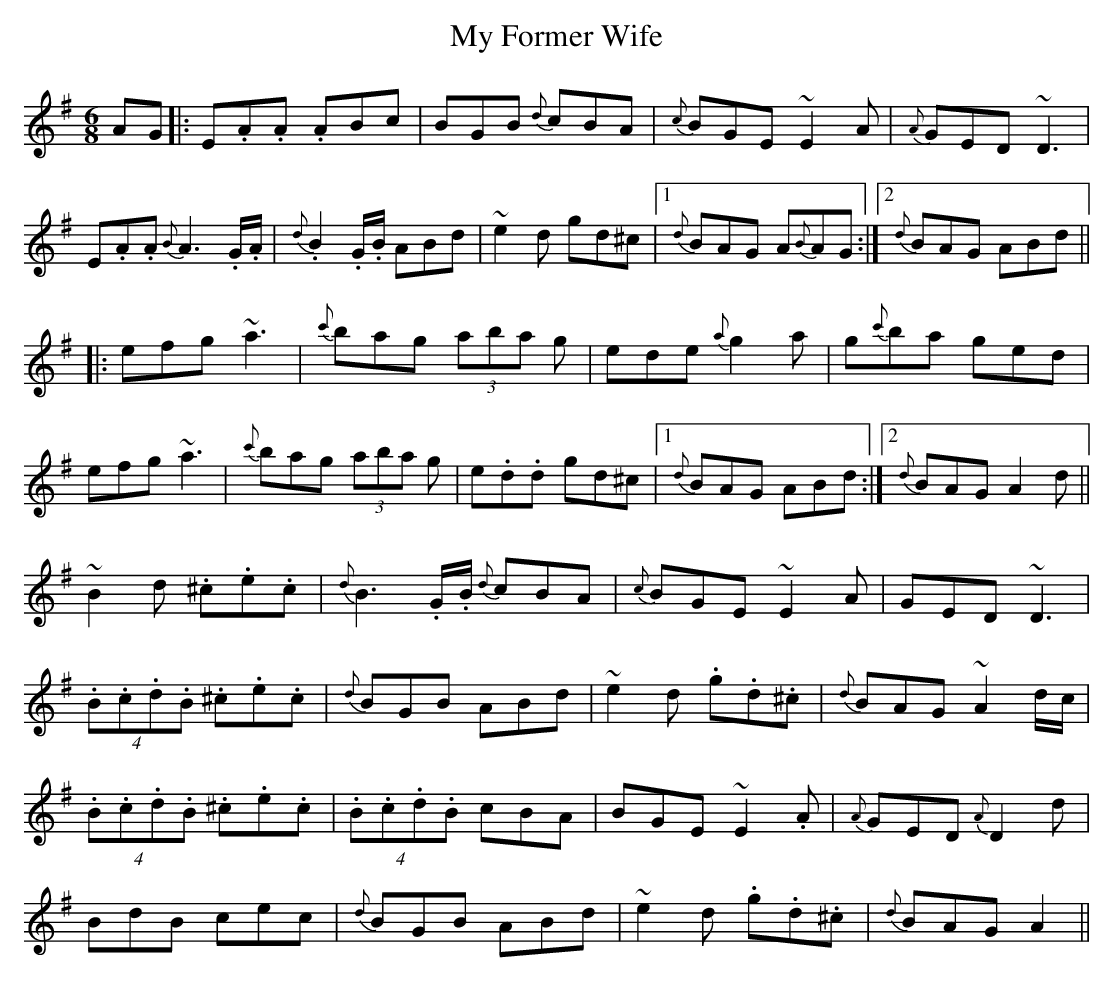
X:1
T: My Former Wife
M: 6/8
L: 1/8
K: Ador
AG|:E.A.A .ABc | BGB {d}cBA | {c}BGE ~E2A | {A}GED ~D3 |
E.A.A {B}A2>.G.A/| {d}.B2 .G/.B/ ABd | ~e2d gd^c |1 {d}BAG A{B}AG :|2 {d}BAG ABd ||
|: efg ~a3 |{c'}bag (3aba g | ede {a}g2a | g{c'}ba ged |
efg ~a3 | {c'}bag (3aba g | e.d.d gd^c |1 {d}BAG ABd:|2 {d}BAG A2d||
~B2d .^c.e.c | {d}B2> .G.B/ {d}cBA |{c}BGE ~E2A | GED ~D3 |
(4.B.c.d.B .^c.e.c | {d}BGB ABd | ~e2d .g.d.^c |{d}BAG ~A2 d/c/ |
(4.B.c.d.B .^c.e.c | (4.B.c.d.B cBA | BGE ~E2.A |{A}GED {A}D2d |
BdB cec | {d}BGB ABd | ~e2d .g.d.^c | {d}BAG A2||
